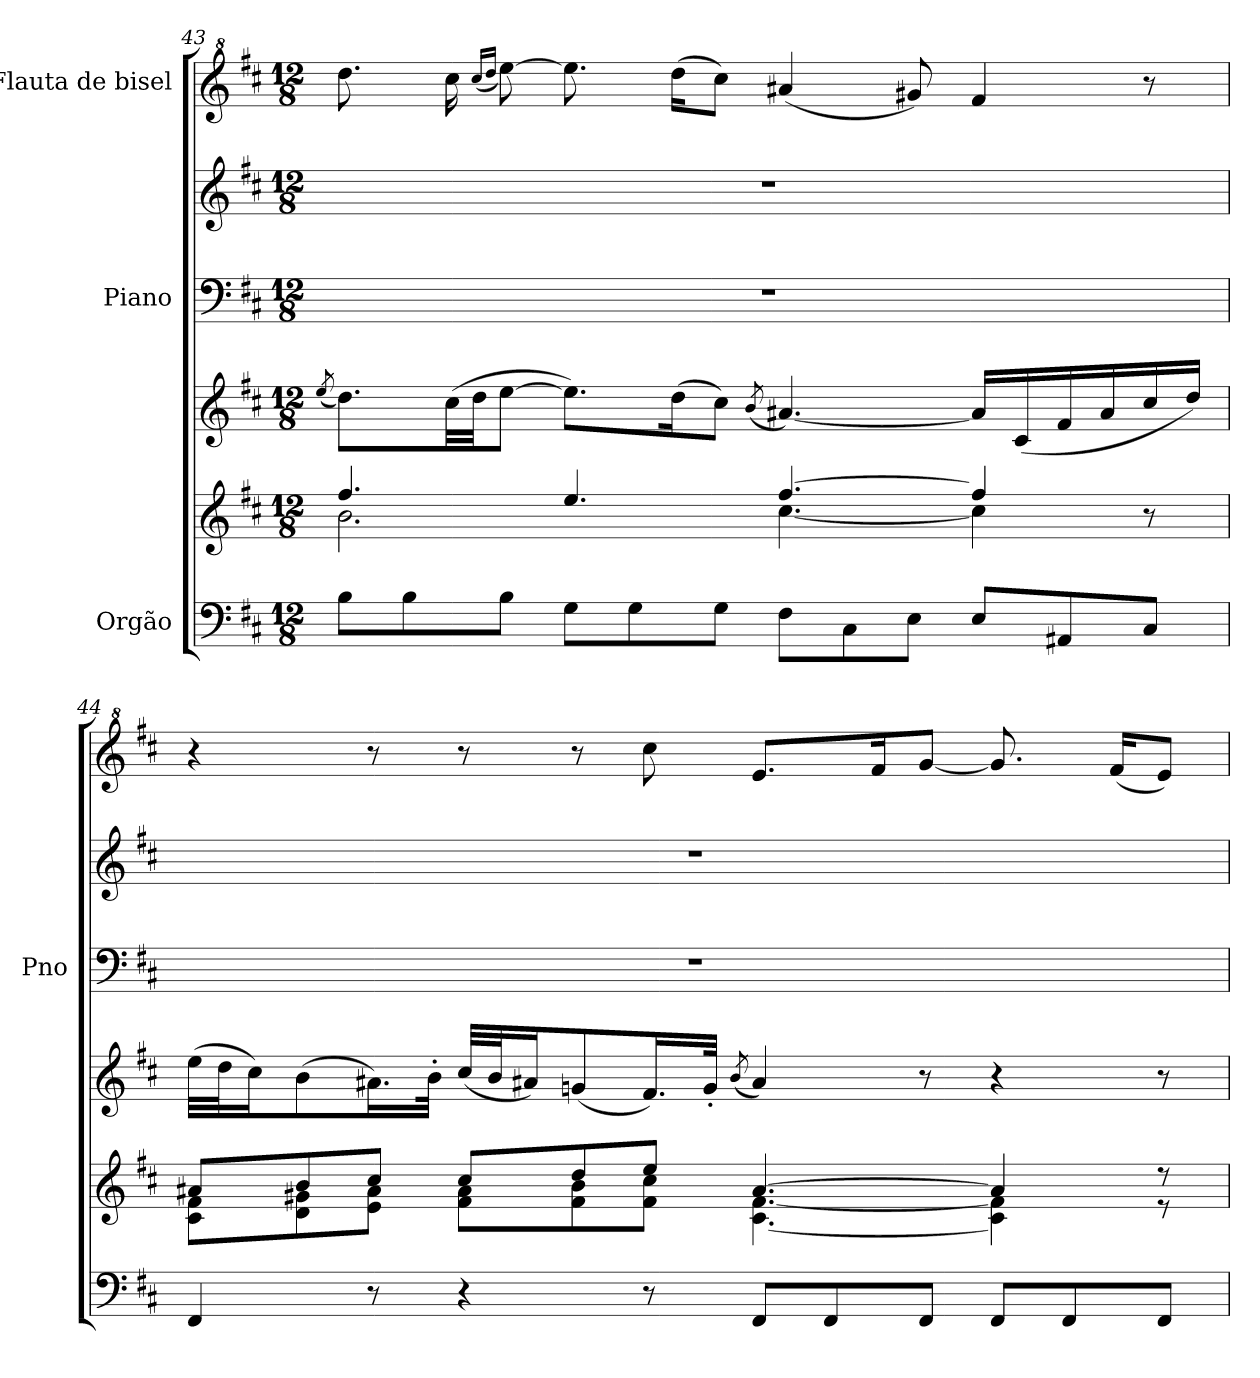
**kern	**kern	**kern	**kern	**kern	**kern
*part3	*part3	*part3	*part2	*part2	*part1
*staff6	*staff5	*staff4	*staff3	*staff2	*staff1
*I"Orgão	*	*	*I"Piano	*	*I"Flauta de bisel
*	*	*	*I'Pno	*	*
*clefF4	*clefG2	*clefG2	*clefF4	*clefG2	*clefG^2
*k[f#c#]	*k[f#c#]	*k[f#c#]	*k[f#c#]	*k[f#c#]	*k[f#c#]
*M12/8	*M12/8	*M12/8	*M12/8	*M12/8	*M12/8
=43	=43	=43	=43	=43	=43
.	.	(<8qee/	.	.	.
*	*^	*	*	*	*
8B\L	4.ff#/	2.b\	8.dd\L)	1.r	1.r	8.ddd\
8B\	.	.	.	.	.	.
.	.	.	(>32cc#\LL	.	.	16ccc#\
.	.	.	32dd\JJ	.	.	.
.	.	.	.	.	.	(<16qccc#/LL
.	.	.	.	.	.	16qddd/JJ
8B\J	.	.	[8ee\J	.	.	[8eee\)
8G\L	4.ee/	.	8.ee\L])	.	.	8.eee\]
8G\	.	.	.	.	.	.
.	.	.	(>16dd\K	.	.	(>16ddd\KL
8G\J	.	.	8cc#\J)	.	.	8ccc#\J)
.	.	.	(<8qb/	.	.	.
8F#\L	[4.ff#/	[4.cc#\	[4.a#X/)	.	.	(<4aa#X/
8C#\	.	.	.	.	.	.
8E\J	.	.	.	.	.	8gg#X/)
8E/L	4ff#/]	4cc#\]	16a#/LL]	.	.	4ff#/
.	.	.	(<16c#/	.	.	.
8AA#X/	.	.	16f#/	.	.	.
.	.	.	16a#/	.	.	.
8C#/J	8r	8ryy	16cc#/	.	.	8r
.	.	.	16dd/JJ)	.	.	.
!!LO:LB:g=z
=44	=44	=44	=44	=44	=44	=44
4FF#/	8a#X/L	8c#\ 8f#\L	(>32ee\LLL	1.r	1.r	4r
.	.	.	32dd\J	.	.	.
.	.	.	16cc#\J)	.	.	.
.	8b/	8d\ 8g#X\	(>8b\	.	.	.
8r	8cc#/J	8e\ 8a#\J	16.a#X\L)	.	.	8r
.	.	.	32b'\JJk	.	.	.
4r	8cc#/L	8f#\ 8a#\L	(<32cc#/LLL	.	.	8r
.	.	.	32b/J	.	.	.
.	.	.	16a#X/J)	.	.	.
.	8dd/	8f#\ 8b\	(<8gn/	.	.	8r
8r	8ee/J	8f#\ 8cc#\J	16.f#/L)	.	.	8ccc#\
.	.	.	32g'/JJk	.	.	.
.	.	.	(<8qb/	.	.	.
8FF#/L	[4.a#/	[4.c#\ [4.f#\	4a#/)	.	.	8.ee/L
8FF#/	.	.	.	.	.	.
.	.	.	.	.	.	16ff#/K
8FF#/J	.	.	8r	.	.	[8gg/J
8FF#/L	4a#/]	4c#\] 4f#\]	4r	.	.	8.gg/]
8FF#/	.	.	.	.	.	.
.	.	.	.	.	.	(<16ff#/KL
8FF#/J	8r	8r	8r	.	.	8ee/J)
*	*v	*v	*	*	*	*
=	=	=	=	=	=
*-	*-	*-	*-	*-	*-
